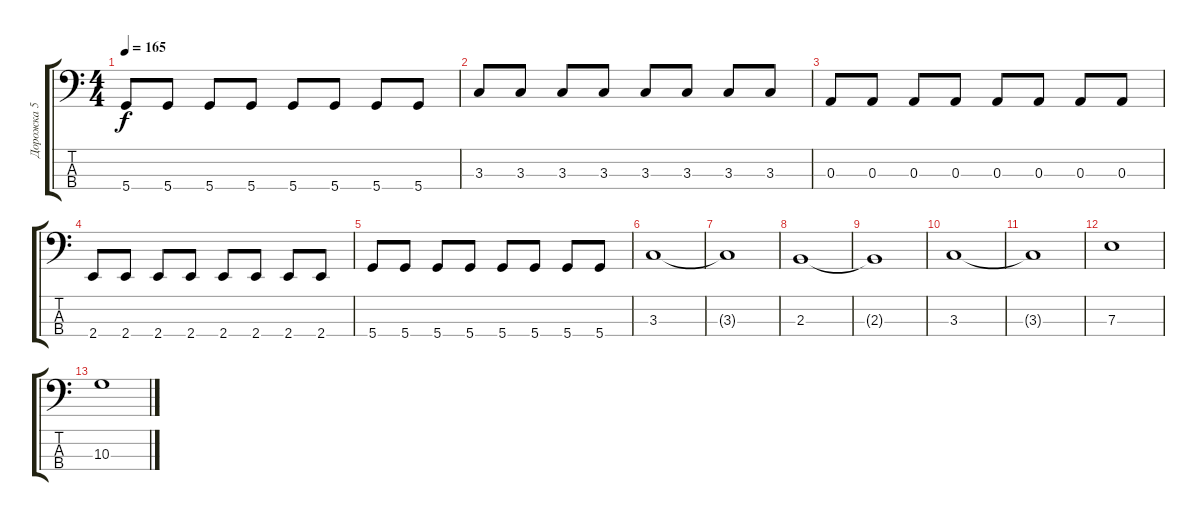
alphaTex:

\track ("Дорожка 5" "Дорожка 5") {instrument electricbasspick}
\staff {score tabs}
\tuning (G2 D2 A1 D1) {hide}
\ts (4 4)
\tempo 165
\clef f4
\ks c
5.4.8{dy f} 5.4.8 5.4.8 5.4.8 5.4.8 5.4.8 5.4.8 5.4.8 |
3.3.8 3.3.8 3.3.8 3.3.8 3.3.8 3.3.8 3.3.8 3.3.8 |
0.3.8 0.3.8 0.3.8 0.3.8 0.3.8 0.3.8 0.3.8 0.3.8 |
2.4.8 2.4.8 2.4.8 2.4.8 2.4.8 2.4.8 2.4.8 2.4.8 |
5.4.8 5.4.8 5.4.8 5.4.8 5.4.8 5.4.8 5.4.8 5.4.8 |
3.3.1 |
3.3{t}.1 |
2.3.1 |
2.3{t}.1 |
3.3.1 |
3.3{t}.1 |
7.3.1 |
10.3.1
